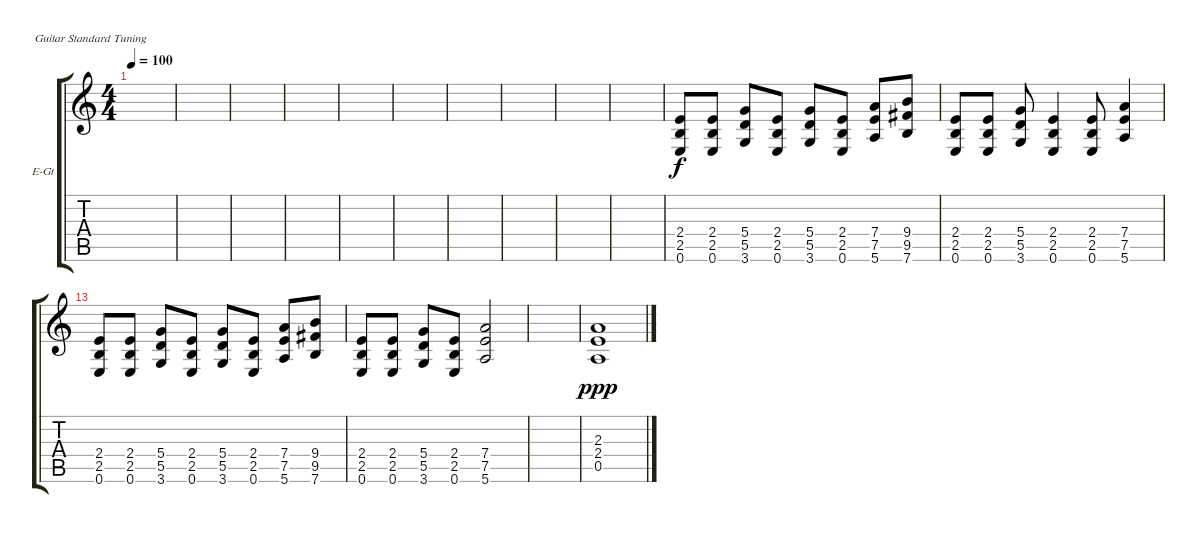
\defaultSystemsLayout 4
\bracketExtendMode groupsimilarinstruments
\firstSystemTrackNameOrientation horizontal
\otherSystemsTrackNameOrientation horizontal
\defaultBarNumberDisplay FirstOfSystem
\track ("Electric Guitar (Drive)" "E-Gt") {instrument overdrivenguitar}
\staff {score tabs}
\tuning (E4 B3 G3 D3 A2 E2)
\ts (4 4)
\tempo 100
\clef g2
\ks c
|
|
|
|
|
|
|
|
|
|
(0.6 2.5 2.4).8 (0.6 2.5 2.4).8 (3.6 5.5 5.4).8 (0.6 2.5 2.4).8 (3.6 5.5 5.4).8 (0.6 2.5 2.4).8 (5.6 7.5 7.4).8 (7.6 9.5 9.4).8 |
(0.6 2.5 2.4).8 (0.6 2.5 2.4).8 (3.6 5.5 5.4).8 (0.6 2.5 2.4).4 (0.6 2.5 2.4).8 (5.6 7.5 7.4).4 |
(0.6 2.5 2.4).8 (0.6 2.5 2.4).8 (3.6 5.5 5.4).8 (0.6 2.5 2.4).8 (3.6 5.5 5.4).8 (0.6 2.5 2.4).8 (5.6 7.5 7.4).8 (7.6 9.5 9.4).8 |
(0.6 2.5 2.4).8 (0.6 2.5 2.4).8 (3.6 5.5 5.4).8 (0.6 2.5 2.4).8 (5.6 7.5 7.4).2 |
|
(0.5 2.4 2.3).1{dy ppp}
